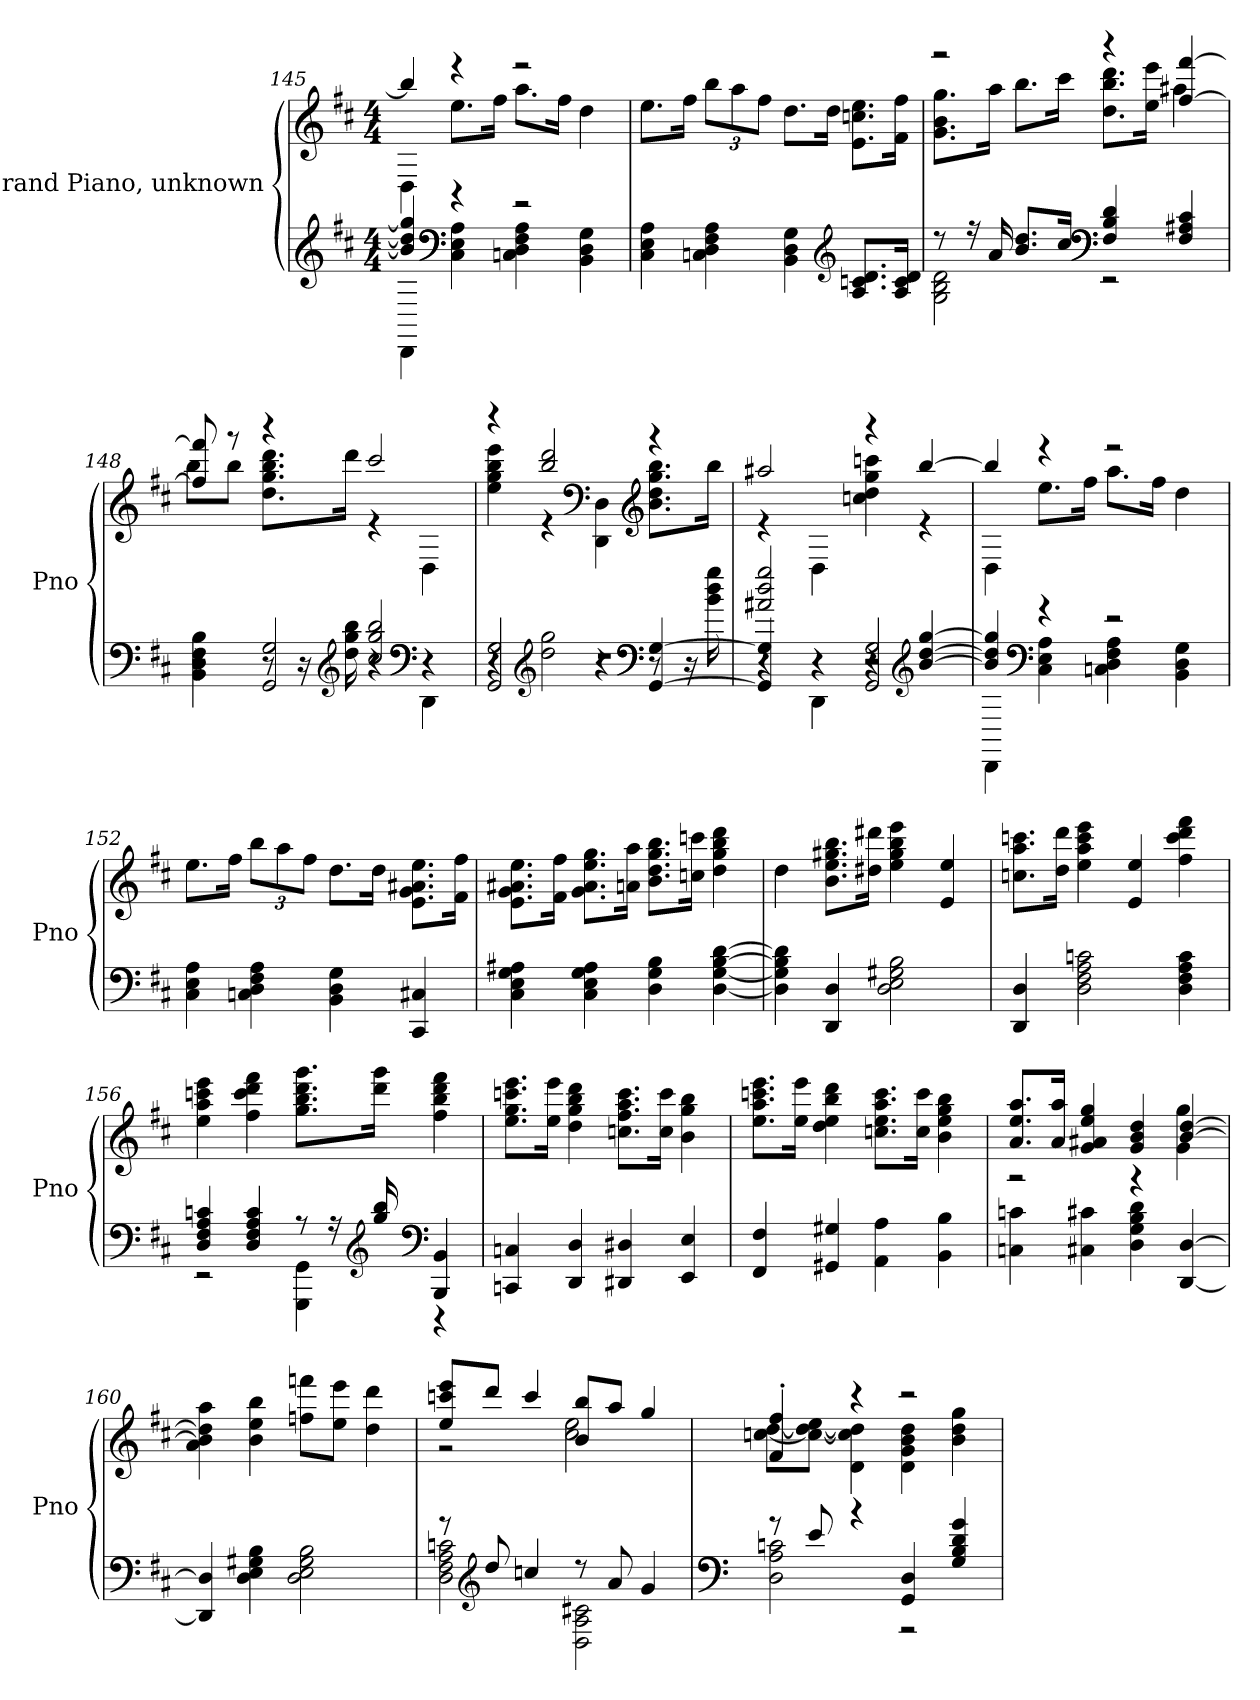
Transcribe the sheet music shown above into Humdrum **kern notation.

**kern	**kern
*part1	*part1
*staff2	*staff1
*I"Grand Piano, unknown	*
*I'Pno	*
*clefG2	*clefG2
*k[f#c#]	*k[f#c#]
*M4/4	*M4/4
=145	=145
*^	*^
4b/] 4dd/] 4gg/]	4DD\	4bb/]	4D\
*clefF4	*	*	*
4r	4C#\ 4E\ 4A\	4r	8.ee\L
.	.	.	16ff#\Jk
2r	4Cn\ 4D\ 4F#\ 4A\	2r	8.aa\L
.	.	.	16ff#\Jk
.	4BB\ 4D\ 4G\	.	4dd\
*v	*v	*	*
*	*v	*v
!!LO:PB:g=z
=146	=146
4C#\ 4E\ 4A\	8.ee\L
.	16ff#\Jk
*	*Xbrackettup
4Cn\ 4D\ 4F#\ 4A\	12bb\L
.	12aa\
.	12ff#\J
4BB\ 4D\ 4G\	8.dd\L
.	16dd\Jk
*clefG2	*
8.A/ 8.cn/ 8.d/L	8.e\ 8.ccn\ 8.ee\L
16A/ 16c/ 16d/Jk	16f#\ 16ff#\Jk
=147	=147
*^	*^
8r	2G\ 2B\ 2d\	2r	8.g\ 8.b\ 8.gg\L
16r	.	.	.
16a/	.	.	16aa\Jk
8.b/ 8.dd/L	.	.	8.bb\L
16cc#/Jk	.	.	16ccc#\Jk
*clefF4	*	*	*
4F#/ 4B/ 4d/	2r	4r	8.dd\ 8.bb\ 8.ddd\L
.	.	.	16ee\ 16eee\Jk
4F#/ 4A#X/ 4c#/	.	[4ff#/ [4fff#/	4aa#X\
=148	=148	=148	=148
*	*^	*	*
2r	4BB\ 4D\ 4F#\ 4B\	4r	8ff#/] 8fff#/]	8bb\L
.	.	.	8r	8bb\J
.	8r	2GG/ 2G/	4r	8.dd\ 8.gg\ 8.bb\ 8.ddd\L
.	16r	.	.	.
*clefG2	*	*	*	*
.	16dd\ 16gg\ 16bb\	.	.	16ddd\Jk
2cc#/ 2gg/ 2bb/	4r	.	2ccc#/	4r
*clefF4	*	*	*	*
.	4DD\	4r	.	4D\
!!LO:LB:g=z	!!
=149	=149	=149	=149	=149
1r	4r	2GG/ 2G/	4r	4ee\ 4gg\ 4bb\ 4eee\
*clefG2	*	*	*	*
.	2dd\ 2gg\	.	2bb/ 2ddd/	4r
*	*	*	*clefF4	*
.	.	4r	.	4DD\ 4D\
*clefF4	*	*	*clefG2	*
.	8r	[4GG/ [4G/	4r	8.b\ 8.dd\ 8.gg\ 8.bb\L
.	16r	.	.	.
.	16b\ 16dd\ 16gg\	.	.	16bb\Jk
=150	=150	=150	=150	=150
2a#X/ 2dd/ 2gg/	4r	4GG/] 4G/]	2aa#X/	4r
.	4DD\	4r	.	4D\
4r	2r	2GG/ 2G/	4r	4ccn\ 4dd\ 4gg\ 4cccn\
*clefG2	*	*	*	*
[4b/ [4dd/ [4gg/	.	.	[4bb/	4r
*	*v	*v	*	*
=151	=151	=151	=151
4b/] 4dd/] 4gg/]	4DD\	4bb/]	4D\
*clefF4	*	*	*
4r	4C#\ 4E\ 4A\	4r	8.ee\L
.	.	.	16ff#\Jk
2r	4Cn\ 4D\ 4F#\ 4A\	2r	8.aa\L
.	.	.	16ff#\Jk
.	4BB\ 4D\ 4G\	.	4dd\
*v	*v	*	*
*	*v	*v
=152	=152
4C#\ 4E\ 4A\	8.ee\L
.	16ff#\Jk
4Cn\ 4D\ 4F#\ 4A\	12bb\L
.	12aa\
.	12ff#\J
4BB\ 4D\ 4G\	8.dd\L
.	16dd\Jk
4CC#/ 4C#X/	8.e\ 8.g\ 8.a#X\ 8.ee\L
.	16f#\ 16ff#\Jk
!!LO:LB:g=z
=153	=153
4C#\ 4E\ 4G\ 4A#X\	8.e\ 8.g\ 8.a#X\ 8.ee\L
.	16f#\ 16ff#\Jk
4C#\ 4E\ 4G\ 4A#\	8.g\ 8.a#\ 8.ee\ 8.gg\L
.	16an\ 16aa\Jk
4D\ 4G\ 4B\	8.b\ 8.dd\ 8.gg\ 8.bb\L
.	16ccn\ 16cccn\Jk
[4D\ [4G\ [4B\ [4d\	4dd\ 4gg\ 4bb\ 4ddd\
=154	=154
4D\] 4G\] 4B\] 4d\]	4dd\
4DD/ 4D/	8.b\ 8.ee\ 8.gg#X\ 8.bb\L
.	16dd#X\ 16ddd#X\Jk
2D\ 2E\ 2G#X\ 2B\	4ee\ 4gg#\ 4bb\ 4eee\
.	4e/ 4ee/
=155	=155
4DD/ 4D/	8.ccn\ 8.aa\ 8.cccn\L
.	16dd\ 16ddd\Jk
2D\ 2F#\ 2A\ 2cn\	4ee\ 4aa\ 4ccc\ 4eee\
.	4e/ 4ee/
4D\ 4F#\ 4A\ 4c\	4ff#\ 4ccc\ 4ddd\ 4fff#\
=156	=156
*^	*
4D/ 4F#/ 4A/ 4cn/	2r	4ee\ 4aa\ 4cccn\ 4eee\
4D/ 4F#/ 4A/ 4c/	.	4ff#\ 4ccc\ 4ddd\ 4fff#\
8r	4GGG\ 4GG\	8.gg\ 8.bb\ 8.ddd\ 8.ggg\L
16r	.	.
*clefG2	*	*
16gg/ 16bb/	.	16ddd\ 16ggg\Jk
*clefF4	*	*
4BBB/ 4BB/	4r	4ff#\ 4bb\ 4ddd\ 4fff#\
*v	*v	*
!!LO:LB:g=z
=157	=157
4CCn/ 4Cn/	8.ee\ 8.gg\ 8.cccn\ 8.eee\L
.	16ee\ 16eee\Jk
4DD/ 4D/	4dd\ 4gg\ 4bb\ 4ddd\
4DD#X/ 4D#X/	8.ccn\ 8.ff#\ 8.aa\ 8.ccc\L
.	16cc\ 16ccc\Jk
4EE/ 4E/	4b\ 4gg\ 4bb\
=158	=158
4FF#/ 4F#/	8.ee\ 8.aa\ 8.cccn\ 8.eee\L
.	16ee\ 16eee\Jk
4GG#X/ 4G#X/	4dd\ 4ee\ 4bb\ 4ddd\
4AA\ 4A\	8.ccn\ 8.ee\ 8.aa\ 8.ccc\L
.	16cc\ 16ccc\Jk
4BB\ 4B\	4b\ 4ee\ 4gg\ 4bb\
=159	=159
*	*^
4Cn\ 4cn\	8.a/ 8.ee/ 8.aa/L	2r
.	16a/ 16aa/Jk	.
4C#X\ 4c#X\	4g/ 4a#X/ 4ee/ 4gg/	.
4D\ 4G\ 4B\ 4d\	4g/ 4b/ 4dd/	4r
[4DD/ [4D/	[4b/ [4dd/	4g\ 4gg\
*	*v	*v
=160	=160
4DD/] 4D/]	4a\ 4b\] 4dd\] 4aa\
4D\ 4E\ 4G#X\ 4B\	4b\ 4ee\ 4bb\
2D\ 2E\ 2G#\ 2B\	8ffn\ 8fffn\L
.	8ee\ 8eee\J
.	4dd\ 4ddd\
!!LO:LB:g=z
=161	=161
*^	*^
8r	2D\ 2F#\ 2A\ 2cn\	8ee/ 8cccn/ 8eee/L	2r
*clefG2	*	*	*
8dd/	.	8ddd/J	.
4ccn/	.	4ccc/	.
8r	2D\ 2A\ 2c#X\	8b/ 8bb/L	2cc#\ 2ee\
8a/	.	8aa/J	.
4g/	.	4gg/	.
=162	=162	=162	=162
*clefF4	*	*	*
8r	2D\ 2A\ 2cn\	4f#/' 4ff#/'	[8ccn\ [8dd\L
8e/	.	.	8cc\_ 8dd\_ 8ee\J
4r	.	4r	4d\ 4cc\] 4dd\]
4GG/ 4D/	2r	2r	4d\ 4g\ 4b\ 4dd\
4G/ 4B/ 4d/ 4g/	.	.	4b\ 4dd\ 4gg\
*v	*v	*	*
*	*v	*v
=	=
*-	*-
